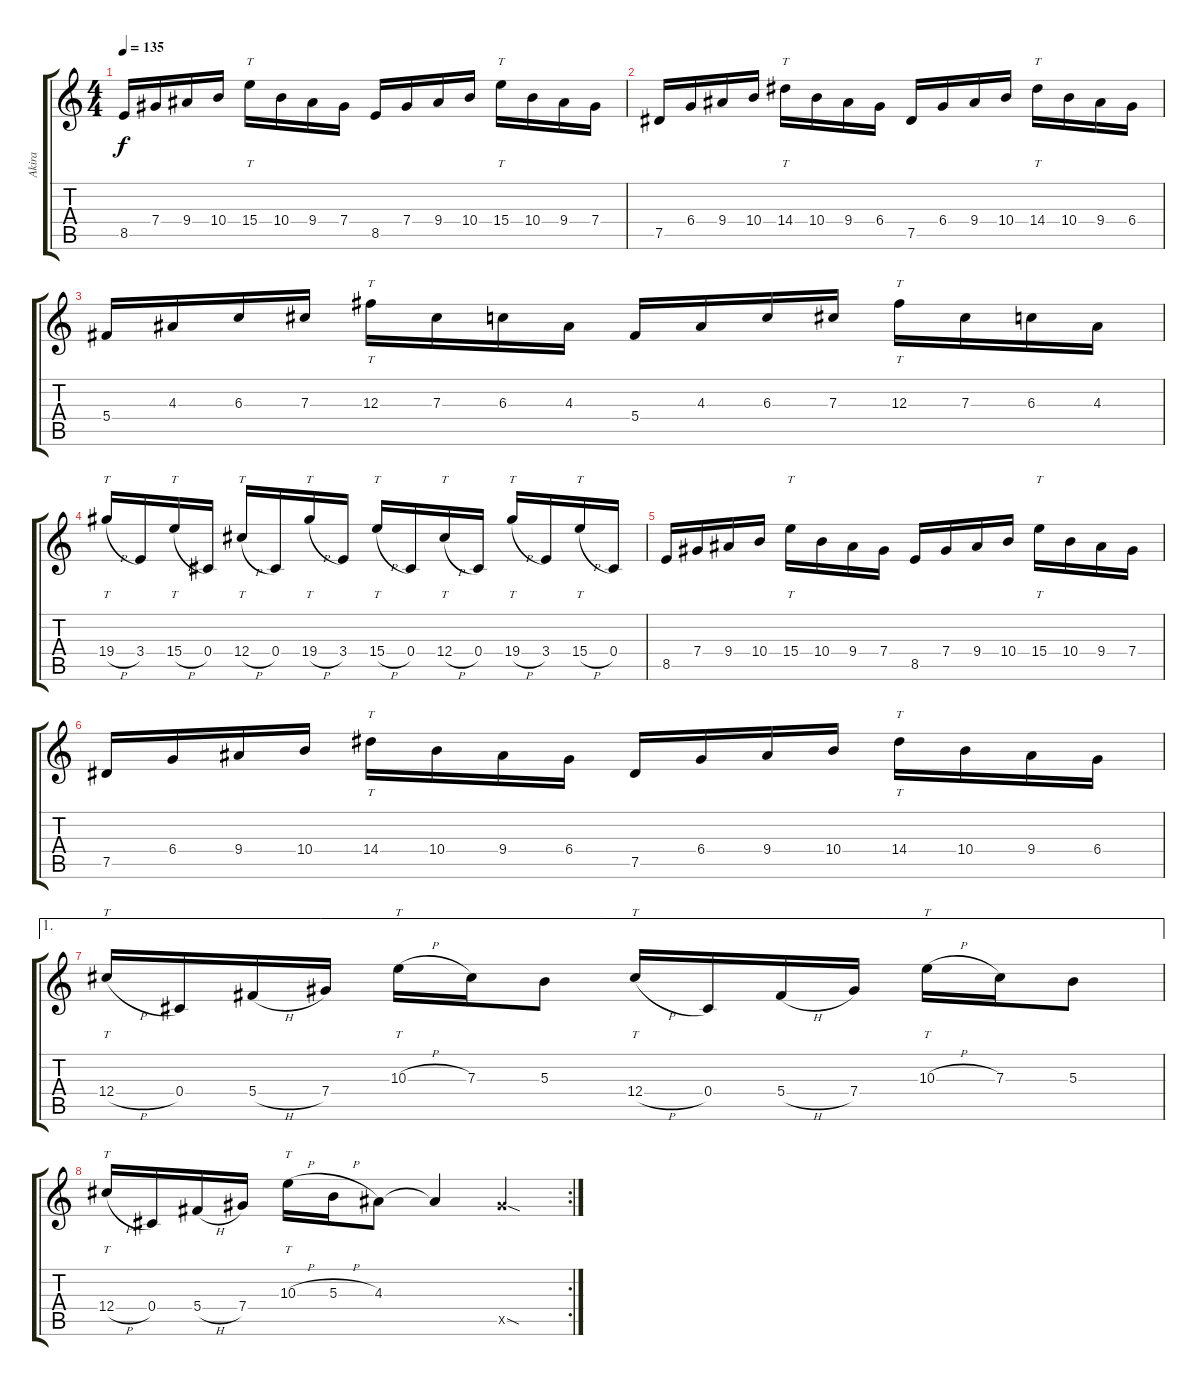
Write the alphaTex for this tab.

\track ("Akira" "Akira") {instrument distortionguitar}
\staff {score tabs}
\tuning (Eb4 Bb3 Gb3 Db3 Ab2 Eb2) {hide}
\ts (4 4)
\tempo 135
\clef g2
\ks c
8.5.16{dy f} 7.4.16 9.4.16 10.4.16 15.4.16{tt} 10.4.16 9.4.16 7.4.16 8.5.16 7.4.16 9.4.16 10.4.16 15.4.16{tt} 10.4.16 9.4.16 7.4.16 |
7.5.16 6.4.16 9.4.16 10.4.16 14.4.16{tt} 10.4.16 9.4.16 6.4.16 7.5.16 6.4.16 9.4.16 10.4.16 14.4.16{tt} 10.4.16 9.4.16 6.4.16 |
5.4.16 4.3.16 6.3.16 7.3.16 12.3.16{tt} 7.3.16 6.3.16 4.3.16 5.4.16 4.3.16 6.3.16 7.3.16 12.3.16{tt} 7.3.16 6.3.16 4.3.16 |
19.4{h}.16{tt} 3.4.16 15.4{h}.16{tt} 0.4.16 12.4{h}.16{tt} 0.4.16 19.4{h}.16{tt} 3.4.16 15.4{h}.16{tt} 0.4.16 12.4{h}.16{tt} 0.4.16 19.4{h}.16{tt} 3.4.16 15.4{h}.16{tt} 0.4.16 |
8.5.16 7.4.16 9.4.16 10.4.16 15.4.16{tt} 10.4.16 9.4.16 7.4.16 8.5.16 7.4.16 9.4.16 10.4.16 15.4.16{tt} 10.4.16 9.4.16 7.4.16 |
7.5.16 6.4.16 9.4.16 10.4.16 14.4.16{tt} 10.4.16 9.4.16 6.4.16 7.5.16 6.4.16 9.4.16 10.4.16 14.4.16{tt} 10.4.16 9.4.16 6.4.16 |
\ae 1
12.4{h}.16{tt} 0.4.16 5.4{h}.16 7.4.16 10.3{h}.16{tt} 7.3.16 5.3.8 12.4{h}.16{tt} 0.4.16 5.4{h}.16 7.4.16 10.3{h}.16{tt} 7.3.16 5.3.8 |
\rc 2
12.4{h}.16{tt} 0.4.16 5.4{h}.16 7.4.16 10.3{h}.16{tt} 5.3{h}.16 4.3.8 4.3{t}.4 12.5{sod x}.4
